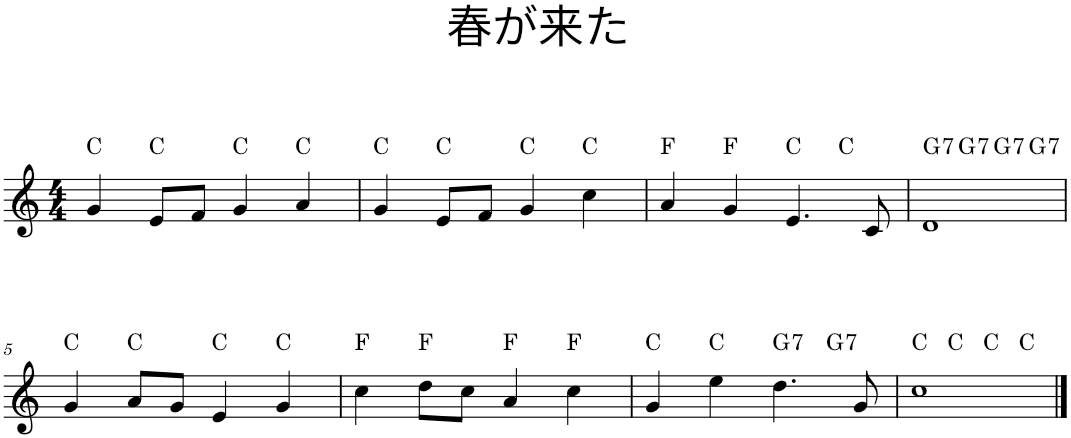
**kern	**harte
*part1	*part1
*staff1	*
*I"Piano	*
*I'Pno.	*
*clefG2	*
*k[]	*
*M4/4	*
=1	=1
4g/	C:maj
8e/L	C:maj
8f/J	.
4g/	C:maj
4a/	C:maj
=2	=2
4g/	C:maj
8e/L	C:maj
8f/J	.
4g/	C:maj
4cc\	C:maj
=3	=3
*^	*
4a/	2.ryy	F:maj
4g/	.	F:maj
4.e/	.	C:maj
.	4ryy	C:maj
8c/	.	.
=4	=4	=4
!	!	!LO:H:kt=7
*^	*^	*
1d	4ryy	2ryy	2.ryy	G:7
!	!	!	!	!LO:H:kt=7
.	2.ryy	.	.	G:7
!	!	!	!	!LO:H:kt=7
.	.	2ryy	.	G:7
!	!	!	!	!LO:H:kt=7
.	.	.	4ryy	G:7
*v	*v	*v	*v	*
!!LO:LB:g=z
=5	=5
4g/	C:maj
8a/L	C:maj
8g/J	.
4e/	C:maj
4g/	C:maj
=6	=6
4cc\	F:maj
8dd\L	F:maj
8cc\J	.
4a/	F:maj
4cc\	F:maj
=7	=7
*^	*
4g/	2.ryy	C:maj
4ee\	.	C:maj
!	!	!LO:H:kt=7
4.dd\	.	G:7
!	!	!LO:H:kt=7
.	4ryy	G:7
8g/	.	.
=8	=8	=8
*^	*^	*
1cc	4ryy	2ryy	2.ryy	C:maj
.	2.ryy	.	.	C:maj
.	.	2ryy	.	C:maj
.	.	.	4ryy	C:maj
*v	*v	*v	*v	*
==	==
*-	*-
